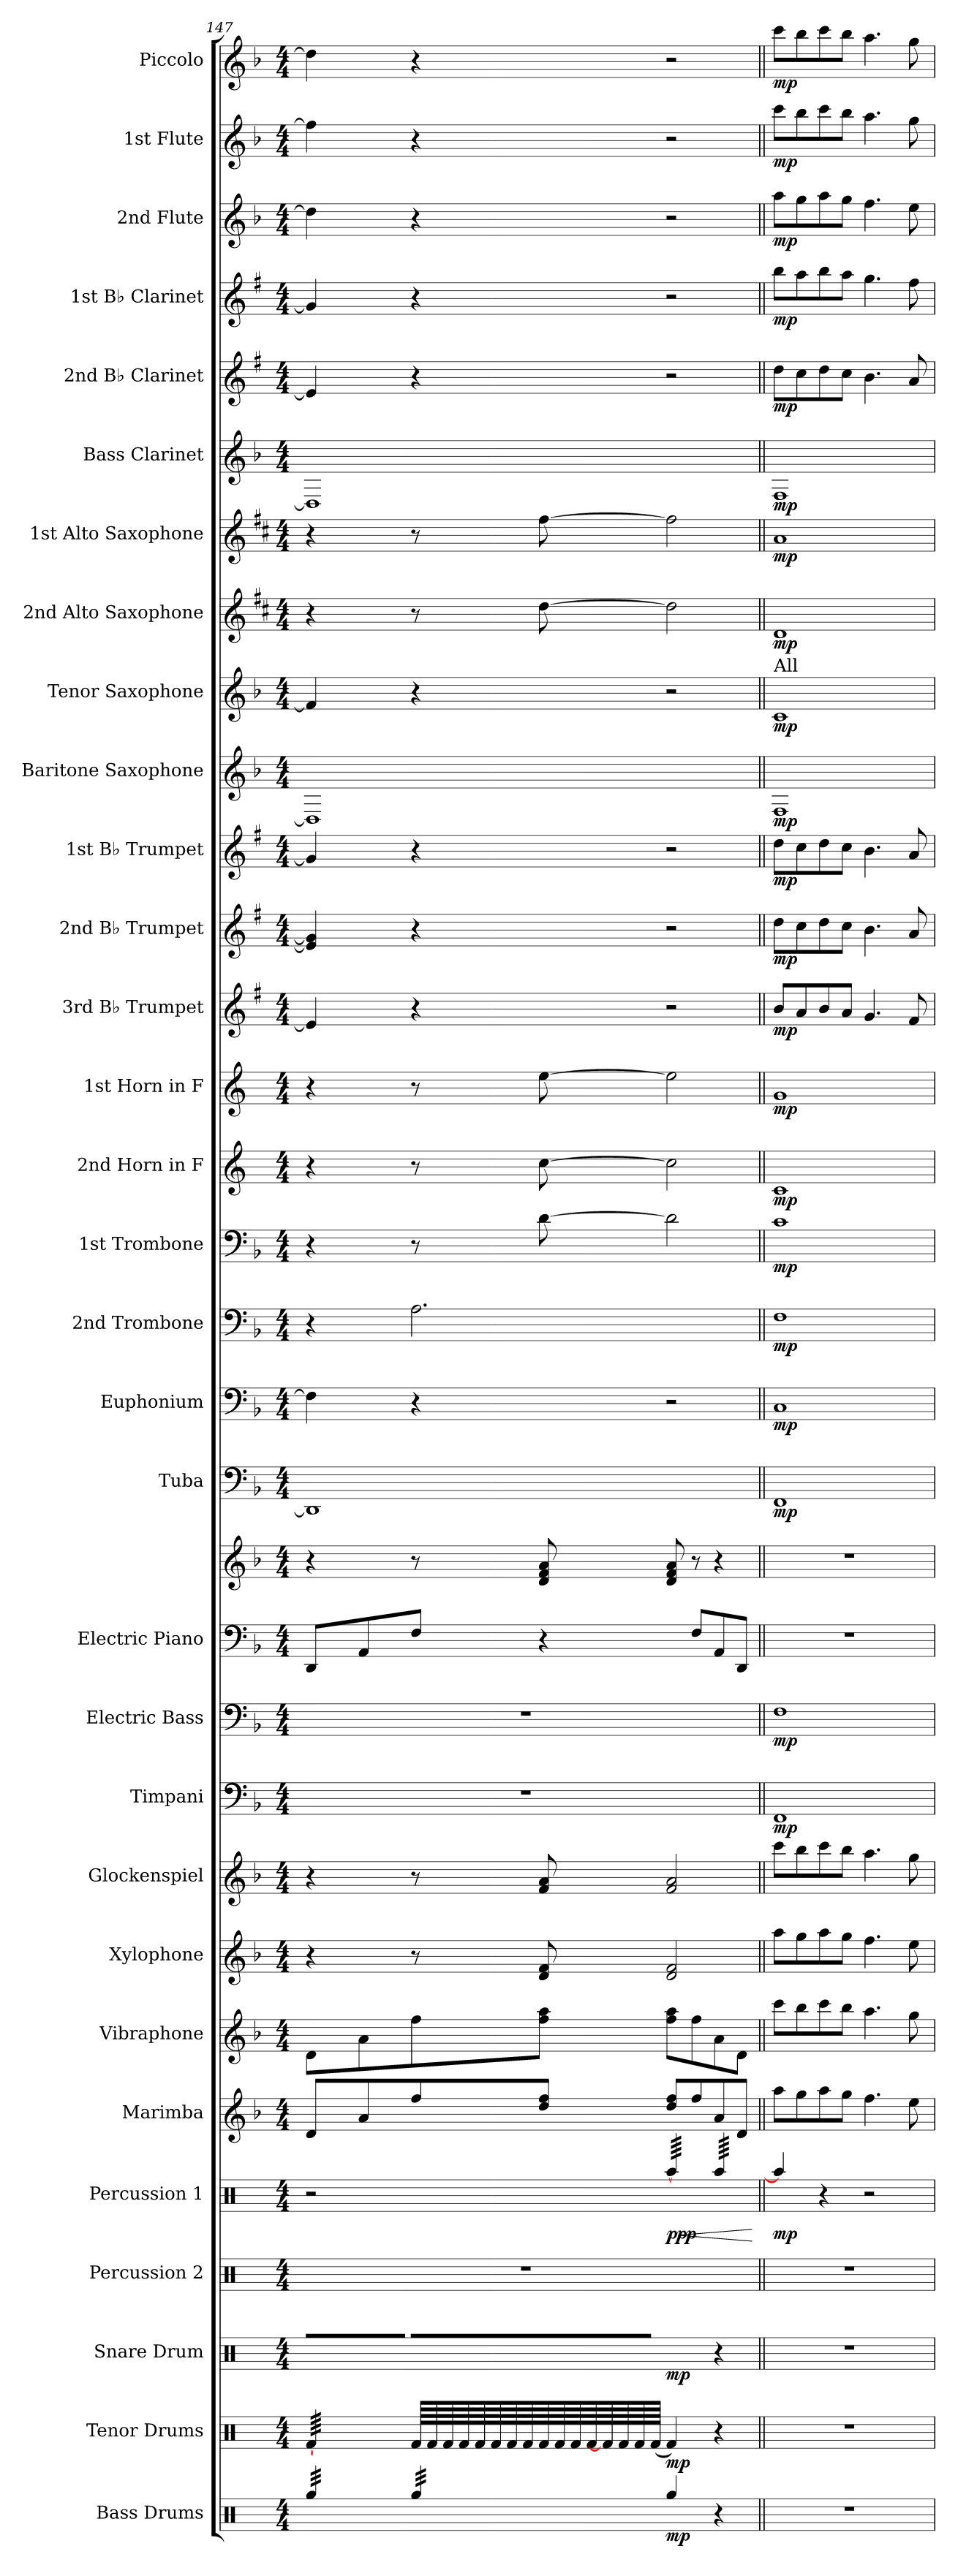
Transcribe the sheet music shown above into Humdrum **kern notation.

**kern	**dynam	**kern	**dynam	**kern	**dynam	**kern	**kern	**dynam	**kern	**kern	**kern	**kern	**kern	**dynam	**kern	**dynam	**kern	**kern	**kern	**dynam	**kern	**dynam	**kern	**dynam	**kern	**dynam	**kern	**dynam	**kern	**dynam	**kern	**dynam	**kern	**dynam	**kern	**dynam	**kern	**dynam	**kern	**dynam	**kern	**dynam	**kern	**dynam	**kern	**dynam	**kern	**dynam	**kern	**dynam	**kern	**dynam	**kern	**dynam	**kern	**dynam
*part31	*part31	*part30	*part30	*part29	*part29	*part28	*part27	*part27	*part26	*part25	*part24	*part23	*part22	*part22	*part21	*part21	*part20	*part20	*part19	*part19	*part18	*part18	*part17	*part17	*part16	*part16	*part15	*part15	*part14	*part14	*part13	*part13	*part12	*part12	*part11	*part11	*part10	*part10	*part9	*part9	*part8	*part8	*part7	*part7	*part6	*part6	*part5	*part5	*part4	*part4	*part3	*part3	*part2	*part2	*part1	*part1
*staff32	*staff32	*staff31	*staff31	*staff30	*staff30	*staff29	*staff28	*staff28	*staff27	*staff26	*staff25	*staff24	*staff23	*staff23	*staff22	*staff22	*staff21	*staff20	*staff19	*staff19	*staff18	*staff18	*staff17	*staff17	*staff16	*staff16	*staff15	*staff15	*staff14	*staff14	*staff13	*staff13	*staff12	*staff12	*staff11	*staff11	*staff10	*staff10	*staff9	*staff9	*staff8	*staff8	*staff7	*staff7	*staff6	*staff6	*staff5	*staff5	*staff4	*staff4	*staff3	*staff3	*staff2	*staff2	*staff1	*staff1
*I"Bass Drums	*	*I"Tenor Drums	*	*I"Snare Drum	*	*I"Percussion 2	*I"Percussion 1	*	*I"Marimba	*I"Vibraphone	*I"Xylophone	*I"Glockenspiel	*I"Timpani	*	*I"Electric Bass	*	*I"Electric Piano	*	*I"Tuba	*	*I"Euphonium	*	*I"2nd Trombone	*	*I"1st Trombone	*	*I"2nd Horn in F	*	*I"1st Horn in F	*	*I"3rd B♭ Trumpet	*	*I"2nd B♭ Trumpet	*	*I"1st B♭ Trumpet	*	*I"Baritone Saxophone	*	*I"Tenor Saxophone	*	*I"2nd Alto Saxophone	*	*I"1st Alto Saxophone	*	*I"Bass Clarinet	*	*I"2nd B♭ Clarinet	*	*I"1st B♭ Clarinet	*	*I"2nd Flute	*	*I"1st Flute	*	*I"Piccolo	*
*I'B.D.	*	*I'T.D.	*	*I'S.D.	*	*I'Perc.	*I'Perc.	*	*I'Mrm.	*I'Vib.	*I'Xyl.	*I'Glock.	*I'Timp.	*	*I'El. B.	*	*I'El. Pno.	*	*I'Tba.	*	*I'Euph.	*	*I'Tbn.	*	*I'Tbn.	*	*	*	*	*	*I'B♭ Tpt.	*	*I'B♭ Tpt.	*	*I'B♭ Tpt.	*	*I'Bar. Sax.	*	*I'T. Sax.	*	*I'A. Sax.	*	*I'A. Sax.	*	*I'B. Cl.	*	*I'B♭ Cl.	*	*I'B♭ Cl.	*	*I'Fl.	*	*I'Fl.	*	*I'Picc.	*
*clefX	*	*clefX	*	*clefX	*	*clefX	*clefX	*	*clefG2	*clefG2	*clefG2	*clefG2	*clefF4	*	*clefF4	*	*clefF4	*clefG2	*clefF4	*	*clefF4	*	*clefF4	*	*clefF4	*	*clefG2	*	*clefG2	*	*clefG2	*	*clefG2	*	*clefG2	*	*clefG2	*	*clefG2	*	*clefG2	*	*clefG2	*	*clefG2	*	*clefG2	*	*clefG2	*	*clefG2	*	*clefG2	*	*clefG2	*
*	*	*	*	*	*	*	*	*	*	*	*ITrd-7c-12	*ITrd-14c-24	*	*	*ITrd7c12	*	*	*	*	*	*	*	*	*	*	*	*ITrd4c7	*	*ITrd4c7	*	*ITrd1c2	*	*ITrd1c2	*	*ITrd1c2	*	*ITrd12c21	*	*ITrd8c14	*	*ITrd5c9	*	*ITrd5c9	*	*ITrd8c14	*	*ITrd1c2	*	*ITrd1c2	*	*	*	*	*	*ITrd-7c-12	*
*k[]	*	*k[]	*	*k[]	*	*k[]	*k[]	*	*k[b-]	*k[b-]	*k[b-]	*k[b-]	*k[b-]	*	*k[b-]	*	*k[b-]	*k[b-]	*k[b-]	*	*k[b-]	*	*k[b-]	*	*k[b-]	*	*k[b-]	*	*k[b-]	*	*k[b-]	*	*k[b-]	*	*k[b-]	*	*k[b-]	*	*k[b-]	*	*k[b-]	*	*k[b-]	*	*k[b-]	*	*k[b-]	*	*k[b-]	*	*k[b-]	*	*k[b-]	*	*k[b-]	*
*M4/4	*	*M4/4	*	*M4/4	*	*M4/4	*M4/4	*	*M4/4	*M4/4	*M4/4	*M4/4	*M4/4	*	*M4/4	*	*M4/4	*M4/4	*M4/4	*	*M4/4	*	*M4/4	*	*M4/4	*	*M4/4	*	*M4/4	*	*M4/4	*	*M4/4	*	*M4/4	*	*M4/4	*	*M4/4	*	*M4/4	*	*M4/4	*	*M4/4	*	*M4/4	*	*M4/4	*	*M4/4	*	*M4/4	*	*M4/4	*
=147	=147	=147	=147	=147	=147	=147	=147	=147	=147	=147	=147	=147	=147	=147	=147	=147	=147	=147	=147	=147	=147	=147	=147	=147	=147	=147	=147	=147	=147	=147	=147	=147	=147	=147	=147	=147	=147	=147	=147	=147	=147	=147	=147	=147	=147	=147	=147	=147	=147	=147	=147	=147	=147	=147	=147	=147
*tremolo	*	*	*	*	*	*	*	*	*	*	*	*	*	*	*	*	*	*	*	*	*	*	*	*	*	*	*	*	*	*	*	*	*	*	*	*	*	*	*	*	*	*	*	*	*	*	*	*	*	*	*	*	*	*	*	*
*	*	*tremolo	*	*	*	*	*	*	*	*	*	*	*	*	*	*	*	*	*	*	*	*	*	*	*	*	*	*	*	*	*	*	*	*	*	*	*	*	*	*	*	*	*	*	*	*	*	*	*	*	*	*	*	*	*	*
*	*	*	*	*tremolo	*	*	*	*	*	*	*	*	*	*	*	*	*	*	*	*	*	*	*	*	*	*	*	*	*	*	*	*	*	*	*	*	*	*	*	*	*	*	*	*	*	*	*	*	*	*	*	*	*	*	*	*
32Rgg/LLL	.	[64Rf/LLLL	.	[64R/LLLL	.	1r	2r	.	8d/L	8d\L	4r	4r	1r	.	1r	.	8DD/L	4r	1DD]	.	4F\]	.	4r	.	4r	.	4r	.	4r	.	4d/]	.	4d/] 4f/]	.	4f/]	.	1DD]	.	4F/]	.	4r	.	4r	.	1DD]	.	4d/]	.	4f/]	.	4dd\]	.	4ff\]	.	4ddd\]	.
.	.	64Rf/	.	64R/	.	.	.	.	.	.	.	.	.	.	.	.	.	.	.	.	.	.	.	.	.	.	.	.	.	.	.	.	.	.	.	.	.	.	.	.	.	.	.	.	.	.	.	.	.	.	.	.	.	.	.	.
32Rgg/	.	64Rf/	.	64R/	.	.	.	.	.	.	.	.	.	.	.	.	.	.	.	.	.	.	.	.	.	.	.	.	.	.	.	.	.	.	.	.	.	.	.	.	.	.	.	.	.	.	.	.	.	.	.	.	.	.	.	.
.	.	64Rf/	.	64R/	.	.	.	.	.	.	.	.	.	.	.	.	.	.	.	.	.	.	.	.	.	.	.	.	.	.	.	.	.	.	.	.	.	.	.	.	.	.	.	.	.	.	.	.	.	.	.	.	.	.	.	.
32Rgg/	.	64Rf/	.	64R/	.	.	.	.	.	.	.	.	.	.	.	.	.	.	.	.	.	.	.	.	.	.	.	.	.	.	.	.	.	.	.	.	.	.	.	.	.	.	.	.	.	.	.	.	.	.	.	.	.	.	.	.
.	.	64Rf/	.	64R/	.	.	.	.	.	.	.	.	.	.	.	.	.	.	.	.	.	.	.	.	.	.	.	.	.	.	.	.	.	.	.	.	.	.	.	.	.	.	.	.	.	.	.	.	.	.	.	.	.	.	.	.
32Rgg/	.	64Rf/	.	64R/	.	.	.	.	.	.	.	.	.	.	.	.	.	.	.	.	.	.	.	.	.	.	.	.	.	.	.	.	.	.	.	.	.	.	.	.	.	.	.	.	.	.	.	.	.	.	.	.	.	.	.	.
.	.	64Rf/	.	64R/	.	.	.	.	.	.	.	.	.	.	.	.	.	.	.	.	.	.	.	.	.	.	.	.	.	.	.	.	.	.	.	.	.	.	.	.	.	.	.	.	.	.	.	.	.	.	.	.	.	.	.	.
32Rgg/	.	64Rf/	.	64R/	.	.	.	.	8a/	8a\	.	.	.	.	.	.	8AA/	.	.	.	.	.	.	.	.	.	.	.	.	.	.	.	.	.	.	.	.	.	.	.	.	.	.	.	.	.	.	.	.	.	.	.	.	.	.	.
.	.	64Rf/	.	64R/	.	.	.	.	.	.	.	.	.	.	.	.	.	.	.	.	.	.	.	.	.	.	.	.	.	.	.	.	.	.	.	.	.	.	.	.	.	.	.	.	.	.	.	.	.	.	.	.	.	.	.	.
32Rgg/	.	64Rf/	.	64R/	.	.	.	.	.	.	.	.	.	.	.	.	.	.	.	.	.	.	.	.	.	.	.	.	.	.	.	.	.	.	.	.	.	.	.	.	.	.	.	.	.	.	.	.	.	.	.	.	.	.	.	.
.	.	64Rf/	.	64R/	.	.	.	.	.	.	.	.	.	.	.	.	.	.	.	.	.	.	.	.	.	.	.	.	.	.	.	.	.	.	.	.	.	.	.	.	.	.	.	.	.	.	.	.	.	.	.	.	.	.	.	.
32Rgg/	.	64Rf/	.	64R/	.	.	.	.	.	.	.	.	.	.	.	.	.	.	.	.	.	.	.	.	.	.	.	.	.	.	.	.	.	.	.	.	.	.	.	.	.	.	.	.	.	.	.	.	.	.	.	.	.	.	.	.
.	.	64Rf/	.	64R/	.	.	.	.	.	.	.	.	.	.	.	.	.	.	.	.	.	.	.	.	.	.	.	.	.	.	.	.	.	.	.	.	.	.	.	.	.	.	.	.	.	.	.	.	.	.	.	.	.	.	.	.
32Rgg/JJJ	.	64Rf/	.	64R/	.	.	.	.	.	.	.	.	.	.	.	.	.	.	.	.	.	.	.	.	.	.	.	.	.	.	.	.	.	.	.	.	.	.	.	.	.	.	.	.	.	.	.	.	.	.	.	.	.	.	.	.
.	.	64Rf/JJJJ	.	64R/JJJJ	.	.	.	.	.	.	.	.	.	.	.	.	.	.	.	.	.	.	.	.	.	.	.	.	.	.	.	.	.	.	.	.	.	.	.	.	.	.	.	.	.	.	.	.	.	.	.	.	.	.	.	.
32Rgg/LLL	.	64Rf/LLLL	.	64R/LLLL	.	.	.	.	8ff/	8ff\	8r	8r	.	.	.	.	8F/J	8r	.	.	4r	.	2.A\	.	8r	.	8r	.	8r	.	4r	.	4r	.	4r	.	.	.	4r	.	8r	.	8r	.	.	.	4r	.	4r	.	4r	.	4r	.	4r	.
.	.	64Rf/	.	64R/	.	.	.	.	.	.	.	.	.	.	.	.	.	.	.	.	.	.	.	.	.	.	.	.	.	.	.	.	.	.	.	.	.	.	.	.	.	.	.	.	.	.	.	.	.	.	.	.	.	.	.	.
32Rgg/	.	64Rf/	.	64R/	.	.	.	.	.	.	.	.	.	.	.	.	.	.	.	.	.	.	.	.	.	.	.	.	.	.	.	.	.	.	.	.	.	.	.	.	.	.	.	.	.	.	.	.	.	.	.	.	.	.	.	.
.	.	64Rf/	.	64R/	.	.	.	.	.	.	.	.	.	.	.	.	.	.	.	.	.	.	.	.	.	.	.	.	.	.	.	.	.	.	.	.	.	.	.	.	.	.	.	.	.	.	.	.	.	.	.	.	.	.	.	.
32Rgg/	.	64Rf/	.	64R/	.	.	.	.	.	.	.	.	.	.	.	.	.	.	.	.	.	.	.	.	.	.	.	.	.	.	.	.	.	.	.	.	.	.	.	.	.	.	.	.	.	.	.	.	.	.	.	.	.	.	.	.
.	.	64Rf/	.	64R/	.	.	.	.	.	.	.	.	.	.	.	.	.	.	.	.	.	.	.	.	.	.	.	.	.	.	.	.	.	.	.	.	.	.	.	.	.	.	.	.	.	.	.	.	.	.	.	.	.	.	.	.
32Rgg/	.	64Rf/	.	64R/	.	.	.	.	.	.	.	.	.	.	.	.	.	.	.	.	.	.	.	.	.	.	.	.	.	.	.	.	.	.	.	.	.	.	.	.	.	.	.	.	.	.	.	.	.	.	.	.	.	.	.	.
.	.	64Rf/	.	64R/	.	.	.	.	.	.	.	.	.	.	.	.	.	.	.	.	.	.	.	.	.	.	.	.	.	.	.	.	.	.	.	.	.	.	.	.	.	.	.	.	.	.	.	.	.	.	.	.	.	.	.	.
32Rgg/	.	64Rf/	.	64R/	.	.	.	.	8dd/ 8ff/J	8ff\ 8aa\J	8dd/ 8ff/	8fff/ 8aaa/	.	.	.	.	4r	8d/ 8f/ 8a/	.	.	.	.	.	.	[8d\	.	[8f\	.	[8a\	.	.	.	.	.	.	.	.	.	.	.	[8f\	.	[8a\	.	.	.	.	.	.	.	.	.	.	.	.	.
.	.	64Rf/	.	64R/	.	.	.	.	.	.	.	.	.	.	.	.	.	.	.	.	.	.	.	.	.	.	.	.	.	.	.	.	.	.	.	.	.	.	.	.	.	.	.	.	.	.	.	.	.	.	.	.	.	.	.	.
32Rgg/	.	64Rf/	.	64R/	.	.	.	.	.	.	.	.	.	.	.	.	.	.	.	.	.	.	.	.	.	.	.	.	.	.	.	.	.	.	.	.	.	.	.	.	.	.	.	.	.	.	.	.	.	.	.	.	.	.	.	.
.	.	64Rf/	.	64R/	.	.	.	.	.	.	.	.	.	.	.	.	.	.	.	.	.	.	.	.	.	.	.	.	.	.	.	.	.	.	.	.	.	.	.	.	.	.	.	.	.	.	.	.	.	.	.	.	.	.	.	.
32Rgg/	.	(64Rf/]	.	(64R/]	.	.	.	.	.	.	.	.	.	.	.	.	.	.	.	.	.	.	.	.	.	.	.	.	.	.	.	.	.	.	.	.	.	.	.	.	.	.	.	.	.	.	.	.	.	.	.	.	.	.	.	.
.	.	(64Rf/	.	(64R/	.	.	.	.	.	.	.	.	.	.	.	.	.	.	.	.	.	.	.	.	.	.	.	.	.	.	.	.	.	.	.	.	.	.	.	.	.	.	.	.	.	.	.	.	.	.	.	.	.	.	.	.
32Rgg/JJJ	.	(64Rf/	.	(64R/	.	.	.	.	.	.	.	.	.	.	.	.	.	.	.	.	.	.	.	.	.	.	.	.	.	.	.	.	.	.	.	.	.	.	.	.	.	.	.	.	.	.	.	.	.	.	.	.	.	.	.	.
*Xtremolo	*	*	*	*	*	*	*	*	*	*	*	*	*	*	*	*	*	*	*	*	*	*	*	*	*	*	*	*	*	*	*	*	*	*	*	*	*	*	*	*	*	*	*	*	*	*	*	*	*	*	*	*	*	*	*	*
.	.	(64Rf/JJJJ	.	(64R/JJJJ	.	.	.	.	.	.	.	.	.	.	.	.	.	.	.	.	.	.	.	.	.	.	.	.	.	.	.	.	.	.	.	.	.	.	.	.	.	.	.	.	.	.	.	.	.	.	.	.	.	.	.	.
*	*	*	*	*Xtremolo	*	*	*	*	*	*	*	*	*	*	*	*	*	*	*	*	*	*	*	*	*	*	*	*	*	*	*	*	*	*	*	*	*	*	*	*	*	*	*	*	*	*	*	*	*	*	*	*	*	*	*	*
*	*	*Xtremolo	*	*	*	*	*	*	*	*	*	*	*	*	*	*	*	*	*	*	*	*	*	*	*	*	*	*	*	*	*	*	*	*	*	*	*	*	*	*	*	*	*	*	*	*	*	*	*	*	*	*	*	*	*	*
!	!LO:DY:b	!	!LO:DY:b	!	!LO:DY:b	!	!	!LO:DY:b	!	!	!	!	!	!	!	!	!	!	!	!	!	!	!	!	!	!	!	!	!	!	!	!	!	!	!	!	!	!	!	!	!	!	!	!	!	!	!	!	!	!	!	!	!	!	!	!
*	*	*	*	*	*	*	*tremolo	*	*	*	*	*	*	*	*	*	*	*	*	*	*	*	*	*	*	*	*	*	*	*	*	*	*	*	*	*	*	*	*	*	*	*	*	*	*	*	*	*	*	*	*	*	*	*	*	*
4Rgg/	mp	4Rf/)	mp	4R/)	mp	.	[64Raa/LLLL	ppp	8dd/ 8ff/L	8ff\ 8aa\L	2dd/ 2ff/	2fff/ 2aaa/	.	.	.	.	.	8d/ 8f/ 8a/	.	.	2r	.	.	.	2d\]	.	2f\]	.	2a\]	.	2r	.	2r	.	2r	.	.	.	2r	.	2f\]	.	2a\]	.	.	.	2r	.	2r	.	2r	.	2r	.	2r	.
.	.	.	.	.	.	.	64Raa/	.	.	.	.	.	.	.	.	.	.	.	.	.	.	.	.	.	.	.	.	.	.	.	.	.	.	.	.	.	.	.	.	.	.	.	.	.	.	.	.	.	.	.	.	.	.	.	.	.
.	.	.	.	.	.	.	64Raa/	.	.	.	.	.	.	.	.	.	.	.	.	.	.	.	.	.	.	.	.	.	.	.	.	.	.	.	.	.	.	.	.	.	.	.	.	.	.	.	.	.	.	.	.	.	.	.	.	.
.	.	.	.	.	.	.	64Raa/	.	.	.	.	.	.	.	.	.	.	.	.	.	.	.	.	.	.	.	.	.	.	.	.	.	.	.	.	.	.	.	.	.	.	.	.	.	.	.	.	.	.	.	.	.	.	.	.	.
!	!	!	!	!	!	!	!	!LO:HP:b	!	!	!	!	!	!	!	!	!	!	!	!	!	!	!	!	!	!	!	!	!	!	!	!	!	!	!	!	!	!	!	!	!	!	!	!	!	!	!	!	!	!	!	!	!	!	!	!
.	.	.	.	.	.	.	64Raa/	<	.	.	.	.	.	.	.	.	.	.	.	.	.	.	.	.	.	.	.	.	.	.	.	.	.	.	.	.	.	.	.	.	.	.	.	.	.	.	.	.	.	.	.	.	.	.	.	.
.	.	.	.	.	.	.	64Raa/	.	.	.	.	.	.	.	.	.	.	.	.	.	.	.	.	.	.	.	.	.	.	.	.	.	.	.	.	.	.	.	.	.	.	.	.	.	.	.	.	.	.	.	.	.	.	.	.	.
.	.	.	.	.	.	.	64Raa/	.	.	.	.	.	.	.	.	.	.	.	.	.	.	.	.	.	.	.	.	.	.	.	.	.	.	.	.	.	.	.	.	.	.	.	.	.	.	.	.	.	.	.	.	.	.	.	.	.
.	.	.	.	.	.	.	64Raa/	.	.	.	.	.	.	.	.	.	.	.	.	.	.	.	.	.	.	.	.	.	.	.	.	.	.	.	.	.	.	.	.	.	.	.	.	.	.	.	.	.	.	.	.	.	.	.	.	.
.	.	.	.	.	.	.	64Raa/	.	8ff/	8ff\	.	.	.	.	.	.	8F/L	8r	.	.	.	.	.	.	.	.	.	.	.	.	.	.	.	.	.	.	.	.	.	.	.	.	.	.	.	.	.	.	.	.	.	.	.	.	.	.
.	.	.	.	.	.	.	64Raa/	.	.	.	.	.	.	.	.	.	.	.	.	.	.	.	.	.	.	.	.	.	.	.	.	.	.	.	.	.	.	.	.	.	.	.	.	.	.	.	.	.	.	.	.	.	.	.	.	.
.	.	.	.	.	.	.	64Raa/	.	.	.	.	.	.	.	.	.	.	.	.	.	.	.	.	.	.	.	.	.	.	.	.	.	.	.	.	.	.	.	.	.	.	.	.	.	.	.	.	.	.	.	.	.	.	.	.	.
.	.	.	.	.	.	.	64Raa/	.	.	.	.	.	.	.	.	.	.	.	.	.	.	.	.	.	.	.	.	.	.	.	.	.	.	.	.	.	.	.	.	.	.	.	.	.	.	.	.	.	.	.	.	.	.	.	.	.
.	.	.	.	.	.	.	64Raa/	.	.	.	.	.	.	.	.	.	.	.	.	.	.	.	.	.	.	.	.	.	.	.	.	.	.	.	.	.	.	.	.	.	.	.	.	.	.	.	.	.	.	.	.	.	.	.	.	.
.	.	.	.	.	.	.	64Raa/	.	.	.	.	.	.	.	.	.	.	.	.	.	.	.	.	.	.	.	.	.	.	.	.	.	.	.	.	.	.	.	.	.	.	.	.	.	.	.	.	.	.	.	.	.	.	.	.	.
.	.	.	.	.	.	.	64Raa/	.	.	.	.	.	.	.	.	.	.	.	.	.	.	.	.	.	.	.	.	.	.	.	.	.	.	.	.	.	.	.	.	.	.	.	.	.	.	.	.	.	.	.	.	.	.	.	.	.
.	.	.	.	.	.	.	64Raa/JJJJ	.	.	.	.	.	.	.	.	.	.	.	.	.	.	.	.	.	.	.	.	.	.	.	.	.	.	.	.	.	.	.	.	.	.	.	.	.	.	.	.	.	.	.	.	.	.	.	.	.
4r	.	4r	.	4r	.	.	64Raa/LLLL	.	8a/	8a\	.	.	.	.	.	.	8AA/	4r	.	.	.	.	.	.	.	.	.	.	.	.	.	.	.	.	.	.	.	.	.	.	.	.	.	.	.	.	.	.	.	.	.	.	.	.	.	.
.	.	.	.	.	.	.	64Raa/	.	.	.	.	.	.	.	.	.	.	.	.	.	.	.	.	.	.	.	.	.	.	.	.	.	.	.	.	.	.	.	.	.	.	.	.	.	.	.	.	.	.	.	.	.	.	.	.	.
.	.	.	.	.	.	.	64Raa/	.	.	.	.	.	.	.	.	.	.	.	.	.	.	.	.	.	.	.	.	.	.	.	.	.	.	.	.	.	.	.	.	.	.	.	.	.	.	.	.	.	.	.	.	.	.	.	.	.
.	.	.	.	.	.	.	64Raa/	.	.	.	.	.	.	.	.	.	.	.	.	.	.	.	.	.	.	.	.	.	.	.	.	.	.	.	.	.	.	.	.	.	.	.	.	.	.	.	.	.	.	.	.	.	.	.	.	.
.	.	.	.	.	.	.	64Raa/	.	.	.	.	.	.	.	.	.	.	.	.	.	.	.	.	.	.	.	.	.	.	.	.	.	.	.	.	.	.	.	.	.	.	.	.	.	.	.	.	.	.	.	.	.	.	.	.	.
.	.	.	.	.	.	.	64Raa/	.	.	.	.	.	.	.	.	.	.	.	.	.	.	.	.	.	.	.	.	.	.	.	.	.	.	.	.	.	.	.	.	.	.	.	.	.	.	.	.	.	.	.	.	.	.	.	.	.
.	.	.	.	.	.	.	64Raa/	.	.	.	.	.	.	.	.	.	.	.	.	.	.	.	.	.	.	.	.	.	.	.	.	.	.	.	.	.	.	.	.	.	.	.	.	.	.	.	.	.	.	.	.	.	.	.	.	.
.	.	.	.	.	.	.	64Raa/	.	.	.	.	.	.	.	.	.	.	.	.	.	.	.	.	.	.	.	.	.	.	.	.	.	.	.	.	.	.	.	.	.	.	.	.	.	.	.	.	.	.	.	.	.	.	.	.	.
.	.	.	.	.	.	.	64Raa/	.	8d/J	8d\J	.	.	.	.	.	.	8DD/J	.	.	.	.	.	.	.	.	.	.	.	.	.	.	.	.	.	.	.	.	.	.	.	.	.	.	.	.	.	.	.	.	.	.	.	.	.	.	.
.	.	.	.	.	.	.	64Raa/	.	.	.	.	.	.	.	.	.	.	.	.	.	.	.	.	.	.	.	.	.	.	.	.	.	.	.	.	.	.	.	.	.	.	.	.	.	.	.	.	.	.	.	.	.	.	.	.	.
.	.	.	.	.	.	.	64Raa/	.	.	.	.	.	.	.	.	.	.	.	.	.	.	.	.	.	.	.	.	.	.	.	.	.	.	.	.	.	.	.	.	.	.	.	.	.	.	.	.	.	.	.	.	.	.	.	.	.
.	.	.	.	.	.	.	64Raa/	.	.	.	.	.	.	.	.	.	.	.	.	.	.	.	.	.	.	.	.	.	.	.	.	.	.	.	.	.	.	.	.	.	.	.	.	.	.	.	.	.	.	.	.	.	.	.	.	.
.	.	.	.	.	.	.	64Raa/	.	.	.	.	.	.	.	.	.	.	.	.	.	.	.	.	.	.	.	.	.	.	.	.	.	.	.	.	.	.	.	.	.	.	.	.	.	.	.	.	.	.	.	.	.	.	.	.	.
.	.	.	.	.	.	.	64Raa/	.	.	.	.	.	.	.	.	.	.	.	.	.	.	.	.	.	.	.	.	.	.	.	.	.	.	.	.	.	.	.	.	.	.	.	.	.	.	.	.	.	.	.	.	.	.	.	.	.
.	.	.	.	.	.	.	64Raa/	.	.	.	.	.	.	.	.	.	.	.	.	.	.	.	.	.	.	.	.	.	.	.	.	.	.	.	.	.	.	.	.	.	.	.	.	.	.	.	.	.	.	.	.	.	.	.	.	.
.	.	.	.	.	.	.	64Raa/JJJJ	.	.	.	.	.	.	.	.	.	.	.	.	.	.	.	.	.	.	.	.	.	.	.	.	.	.	.	.	.	.	.	.	.	.	.	.	.	.	.	.	.	.	.	.	.	.	.	.	.
*	*	*	*	*	*	*	*Xtremolo	*	*	*	*	*	*	*	*	*	*	*	*	*	*	*	*	*	*	*	*	*	*	*	*	*	*	*	*	*	*	*	*	*	*	*	*	*	*	*	*	*	*	*	*	*	*	*	*	*
.	.	.	.	.	.	.	.	[	.	.	.	.	.	.	.	.	.	.	.	.	.	.	.	.	.	.	.	.	.	.	.	.	.	.	.	.	.	.	.	.	.	.	.	.	.	.	.	.	.	.	.	.	.	.	.	.
!!LO:PB:g=z
=148||	=148||	=148||	=148||	=148||	=148||	=148||	=148||	=148||	=148||	=148||	=148||	=148||	=148||	=148||	=148||	=148||	=148||	=148||	=148||	=148||	=148||	=148||	=148||	=148||	=148||	=148||	=148||	=148||	=148||	=148||	=148||	=148||	=148||	=148||	=148||	=148||	=148||	=148||	=148||	=148||	=148||	=148||	=148||	=148||	=148||	=148||	=148||	=148||	=148||	=148||	=148||	=148||	=148||	=148||	=148||	=148||
!	!	!	!	!	!	!	!	!	!	!	!	!	!	!	!	!	!	!	!	!	!	!	!	!	!	!	!	!	!	!	!	!	!	!	!	!	!	!	!LO:TX:a:t=All	!	!	!	!	!	!	!	!	!	!	!	!	!	!	!	!	!
!	!	!	!	!	!	!	!	!LO:DY:b	!	!	!	!	!	!LO:DY:b	!	!LO:DY:b	!	!	!	!LO:DY:b	!	!LO:DY:b	!	!LO:DY:b	!	!LO:DY:b	!	!LO:DY:b	!	!LO:DY:b	!	!LO:DY:b	!	!LO:DY:b	!	!LO:DY:b	!	!LO:DY:b	!	!LO:DY:b	!	!LO:DY:b	!	!LO:DY:b	!	!LO:DY:b	!	!LO:DY:b	!	!LO:DY:b	!	!LO:DY:b	!	!LO:DY:b	!	!LO:DY:b
1r	.	1r	.	1r	.	1r	4Raa/]	mp	8aa\L	8ccc\L	8aaa\L	8ccccc\L	1FF	mp	1FF	mp	1r	1r	1FF	mp	1C	mp	1F	mp	1c	mp	1F	mp	1c	mp	8a/L	mp	8cc\L	mp	8cc\L	mp	1FF	mp	1C	mp	1F	mp	1c	mp	1FF	mp	8cc\L	mp	8aa\L	mp	8aa\L	mp	8ccc\L	mp	8cccc\L	mp
.	.	.	.	.	.	.	.	.	8gg\	8bb-\	8ggg\	8bbbb-\	.	.	.	.	.	.	.	.	.	.	.	.	.	.	.	.	.	.	8g/	.	8b-\	.	8b-\	.	.	.	.	.	.	.	.	.	.	.	8b-\	.	8gg\	.	8gg\	.	8bb-\	.	8bbb-\	.
.	.	.	.	.	.	.	4r	.	8aa\	8ccc\	8aaa\	8ccccc\	.	.	.	.	.	.	.	.	.	.	.	.	.	.	.	.	.	.	8a/	.	8cc\	.	8cc\	.	.	.	.	.	.	.	.	.	.	.	8cc\	.	8aa\	.	8aa\	.	8ccc\	.	8cccc\	.
.	.	.	.	.	.	.	.	.	8gg\J	8bb-\J	8ggg\J	8bbbb-\J	.	.	.	.	.	.	.	.	.	.	.	.	.	.	.	.	.	.	8g/J	.	8b-\J	.	8b-\J	.	.	.	.	.	.	.	.	.	.	.	8b-\J	.	8gg\J	.	8gg\J	.	8bb-\J	.	8bbb-\J	.
.	.	.	.	.	.	.	2r	.	4.ff\	4.aa\	4.fff\	4.aaaa\	.	.	.	.	.	.	.	.	.	.	.	.	.	.	.	.	.	.	4.f/	.	4.a\	.	4.a\	.	.	.	.	.	.	.	.	.	.	.	4.a\	.	4.ff\	.	4.ff\	.	4.aa\	.	4.aaa\	.
.	.	.	.	.	.	.	.	.	8ee\	8gg\	8eee\	8gggg\	.	.	.	.	.	.	.	.	.	.	.	.	.	.	.	.	.	.	8e/	.	8g/	.	8g/	.	.	.	.	.	.	.	.	.	.	.	8g/	.	8ee\	.	8ee\	.	8gg\	.	8ggg\	.
=	=	=	=	=	=	=	=	=	=	=	=	=	=	=	=	=	=	=	=	=	=	=	=	=	=	=	=	=	=	=	=	=	=	=	=	=	=	=	=	=	=	=	=	=	=	=	=	=	=	=	=	=	=	=	=	=
*-	*-	*-	*-	*-	*-	*-	*-	*-	*-	*-	*-	*-	*-	*-	*-	*-	*-	*-	*-	*-	*-	*-	*-	*-	*-	*-	*-	*-	*-	*-	*-	*-	*-	*-	*-	*-	*-	*-	*-	*-	*-	*-	*-	*-	*-	*-	*-	*-	*-	*-	*-	*-	*-	*-	*-	*-
